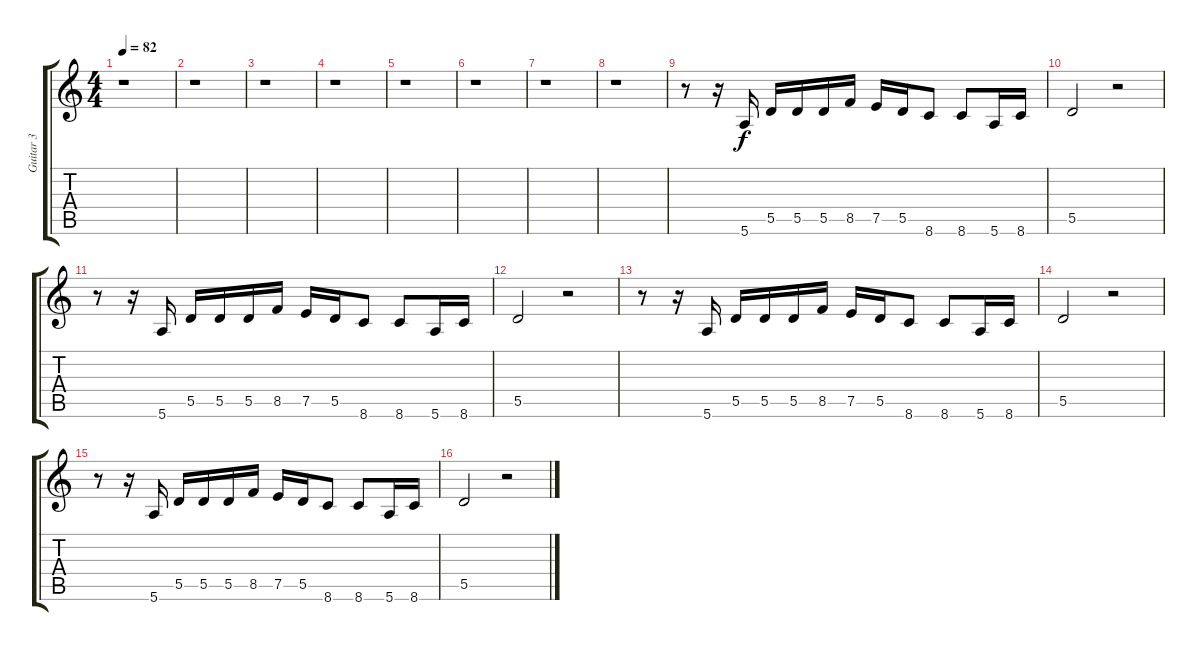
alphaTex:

\track ("Guitar 3" "Guitar 3") {instrument electricguitarmuted}
\staff {score tabs}
\tuning (E4 B3 G3 D3 A2 E2) {hide}
\ts (4 4)
\tempo 82
\clef g2
\ks c
r.1{dy f} |
r.1 |
r.1 |
r.1 |
r.1 |
r.1 |
r.1 |
r.1 |
r.8 r.16 5.6.16 5.5.16 5.5.16 5.5.16 8.5.16 7.5.16 5.5.16 8.6.8 8.6.8 5.6.16 8.6.16 |
5.5.2 r.2 |
r.8 r.16 5.6.16 5.5.16 5.5.16 5.5.16 8.5.16 7.5.16 5.5.16 8.6.8 8.6.8 5.6.16 8.6.16 |
5.5.2 r.2 |
r.8 r.16 5.6.16 5.5.16 5.5.16 5.5.16 8.5.16 7.5.16 5.5.16 8.6.8 8.6.8 5.6.16 8.6.16 |
5.5.2 r.2 |
r.8 r.16 5.6.16 5.5.16 5.5.16 5.5.16 8.5.16 7.5.16 5.5.16 8.6.8 8.6.8 5.6.16 8.6.16 |
5.5.2 r.2
